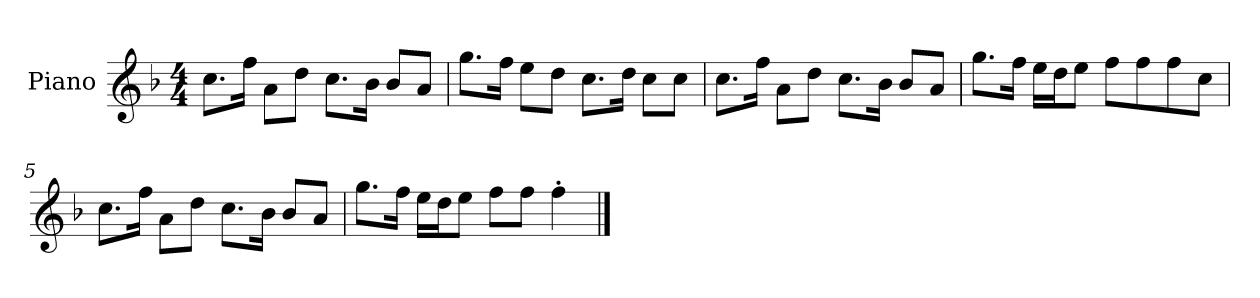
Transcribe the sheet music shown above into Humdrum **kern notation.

**kern
*part1
*staff1
*I"Piano
*I'P-no
*clefG2
*k[b-]
*M4/4
*MM90
=1
8.cc\L
16ff\Jk
8a\L
8dd\J
8.cc\L
16b-\Jk
8b-/L
8a/J
=2
8.gg\L
16ff\Jk
8ee\L
8dd\J
8.cc\L
16dd\Jk
8cc\L
8cc\J
=3
8.cc\L
16ff\Jk
8a\L
8dd\J
8.cc\L
16b-\Jk
8b-/L
8a/J
=4
8.gg\L
16ff\Jk
16ee\LL
16dd\J
8ee\J
8ff\L
8ff\
8ff\
8cc\J
!!LO:LB:g=z
=5
8.cc\L
16ff\Jk
8a\L
8dd\J
8.cc\L
16b-\Jk
8b-/L
8a/J
=6
8.gg\L
16ff\Jk
16ee\LL
16dd\J
8ee\J
8ff\L
8ff\J
4ff'\
==
*-
